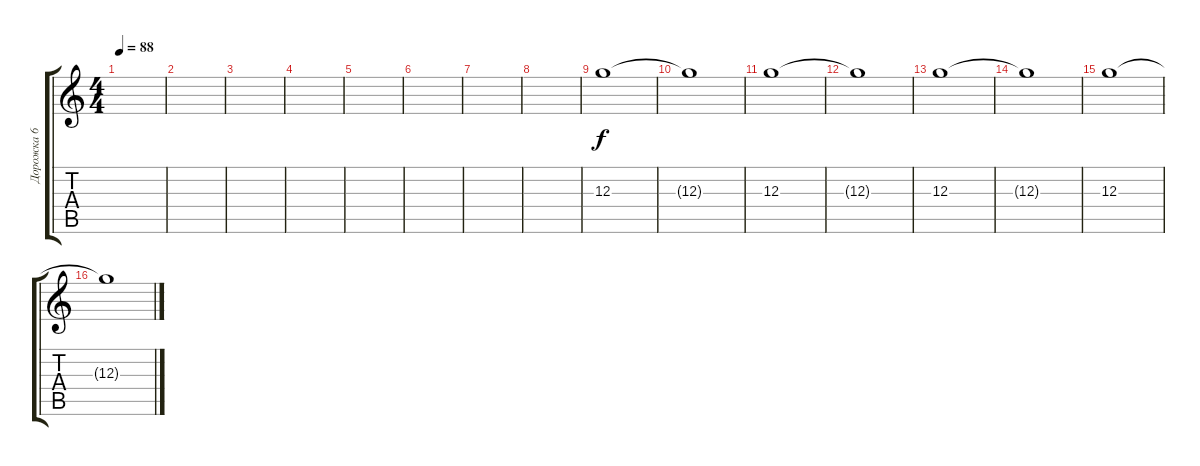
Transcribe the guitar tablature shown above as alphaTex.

\track ("Дорожка 6" "Дорожка 6") {instrument overdrivenguitar}
\staff {score tabs}
\tuning (E4 B3 G3 D3 A2 E2) {hide}
\ts (4 4)
\tempo 88
\clef g2
\ks c
|
|
|
|
|
|
|
|
12.3.1 |
12.3{t}.1 |
12.3.1 |
12.3{t}.1 |
12.3.1 |
12.3{t}.1 |
12.3.1 |
12.3{t}.1
